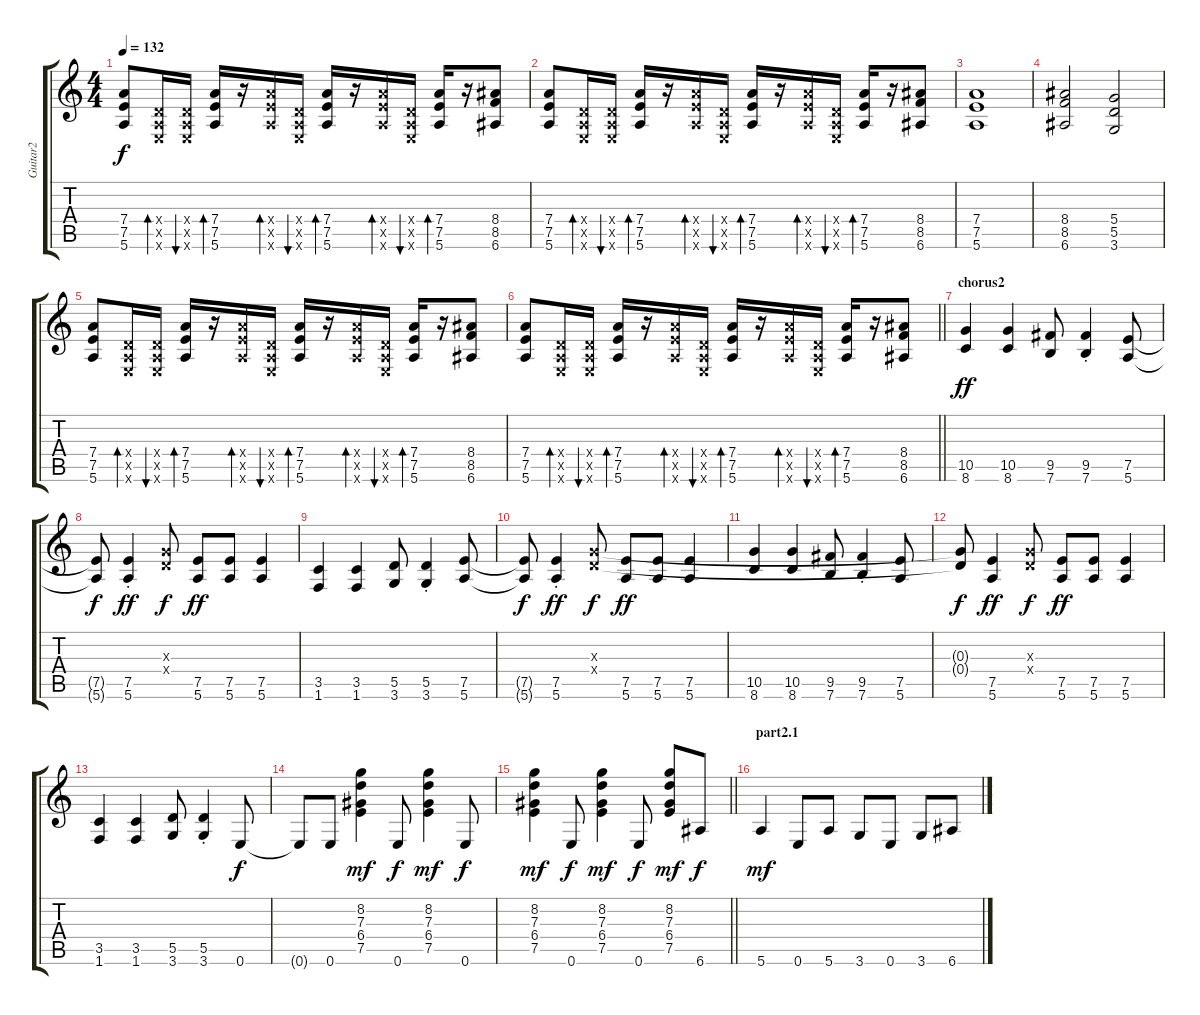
\track ("Guitar2" "Guitar2") {instrument distortionguitar}
\staff {score tabs}
\tuning (E4 B3 G3 D3 A2 E2) {hide}
\ts (4 4)
\tempo 132
\clef g2
\ks c
(7.4 7.5 5.6).8{dy f} (0.4{x} 0.5{x} 0.6{x}).16{bd 60} (0.4{x} 0.5{x} 0.6{x}).16{bu 60} (7.4 7.5 5.6).16{bd 60} r.16 (7.4{x} 7.5{x} 5.6{x}).16{bd 60} (0.4{x} 0.5{x} 0.6{x}).16{bu 60} (7.4 7.5 5.6).16{bd 60} r.16 (7.4{x} 7.5{x} 5.6{x}).16{bd 60} (0.4{x} 0.5{x} 0.6{x}).16{bu 60} (7.4 7.5 5.6).16{bd 60} r.16 (8.4 8.5 6.6).8 |
(7.4 7.5 5.6).8 (0.4{x} 0.5{x} 0.6{x}).16{bd 60} (0.4{x} 0.5{x} 0.6{x}).16{bu 60} (7.4 7.5 5.6).16{bd 60} r.16 (7.4{x} 7.5{x} 5.6{x}).16{bd 60} (0.4{x} 0.5{x} 0.6{x}).16{bu 60} (7.4 7.5 5.6).16{bd 60} r.16 (7.4{x} 7.5{x} 5.6{x}).16{bd 60} (0.4{x} 0.5{x} 0.6{x}).16{bu 60} (7.4 7.5 5.6).16{bd 60} r.16 (8.4 8.5 6.6).8 |
(7.4 7.5 5.6).1 |
(8.4 8.5 6.6).2 (5.4 5.5 3.6).2 |
(7.4 7.5 5.6).8 (0.4{x} 0.5{x} 0.6{x}).16{bd 60} (0.4{x} 0.5{x} 0.6{x}).16{bu 60} (7.4 7.5 5.6).16{bd 60} r.16 (7.4{x} 7.5{x} 5.6{x}).16{bd 60} (0.4{x} 0.5{x} 0.6{x}).16{bu 60} (7.4 7.5 5.6).16{bd 60} r.16 (7.4{x} 7.5{x} 5.6{x}).16{bd 60} (0.4{x} 0.5{x} 0.6{x}).16{bu 60} (7.4 7.5 5.6).16{bd 60} r.16 (8.4 8.5 6.6).8 |
\barLineRight lightlight
(7.4 7.5 5.6).8 (0.4{x} 0.5{x} 0.6{x}).16{bd 60} (0.4{x} 0.5{x} 0.6{x}).16{bu 60} (7.4 7.5 5.6).16{bd 60} r.16 (7.4{x} 7.5{x} 5.6{x}).16{bd 60} (0.4{x} 0.5{x} 0.6{x}).16{bu 60} (7.4 7.5 5.6).16{bd 60} r.16 (7.4{x} 7.5{x} 5.6{x}).16{bd 60} (0.4{x} 0.5{x} 0.6{x}).16{bu 60} (7.4 7.5 5.6).16{bd 60} r.16 (8.4 8.5 6.6).8 |
\section ("" "chorus2")
(10.5 8.6).4{dy ff} (10.5 8.6).4 (9.5 7.6).8 (9.5{st} 7.6{st}).4 (7.5 5.6).8 |
(7.5{t} 5.6{t}).8{dy f} (7.5{st} 5.6{st}).4{dy ff} (0.3{x} 0.4{x}).8{dy f} (7.5 5.6).8{dy ff} (7.5 5.6).8 (7.5 5.6).4 |
(3.5 1.6).4 (3.5 1.6).4 (5.5 3.6).8 (5.5{st} 3.6{st}).4 (7.5 5.6).8 |
(7.5{t} 5.6{t}).8{dy f} (7.5{st} 5.6{st}).4{dy ff} (0.3{x} 0.4{x}).8{dy f} (7.5 5.6).8{dy ff} (7.5 5.6).8 (7.5 5.6).4 |
(10.5 8.6).4 (10.5 8.6).4 (9.5 7.6).8 (9.5{st} 7.6{st}).4 (7.5 5.6).8 |
(0.3{t} 0.4{t}).8{dy f} (7.5 5.6).4{dy ff} (0.3{x} 0.4{x}).8{dy f} (7.5 5.6).8{dy ff} (7.5 5.6).8 (7.5 5.6).4 |
(3.5 1.6).4 (3.5 1.6).4 (5.5 3.6).8 (5.5{st} 3.6{st}).4 0.6.8{dy f} |
0.6{t}.8 0.6.8 (8.2 7.3 6.4 7.5).4{dy mf} 0.6.8{dy f} (8.2 7.3 6.4 7.5).4{dy mf} 0.6.8{dy f} |
\barLineRight lightlight
(8.2 7.3 6.4 7.5).4{dy mf} 0.6.8{dy f} (8.2 7.3 6.4 7.5).4{dy mf} 0.6.8{dy f} (8.2 7.3 6.4 7.5).8{dy mf} 6.6.8{dy f} |
\section ("" "part2.1")
5.6.4{dy mf} 0.6.8 5.6.8 3.6.8 0.6.8 3.6.8 6.6.8
